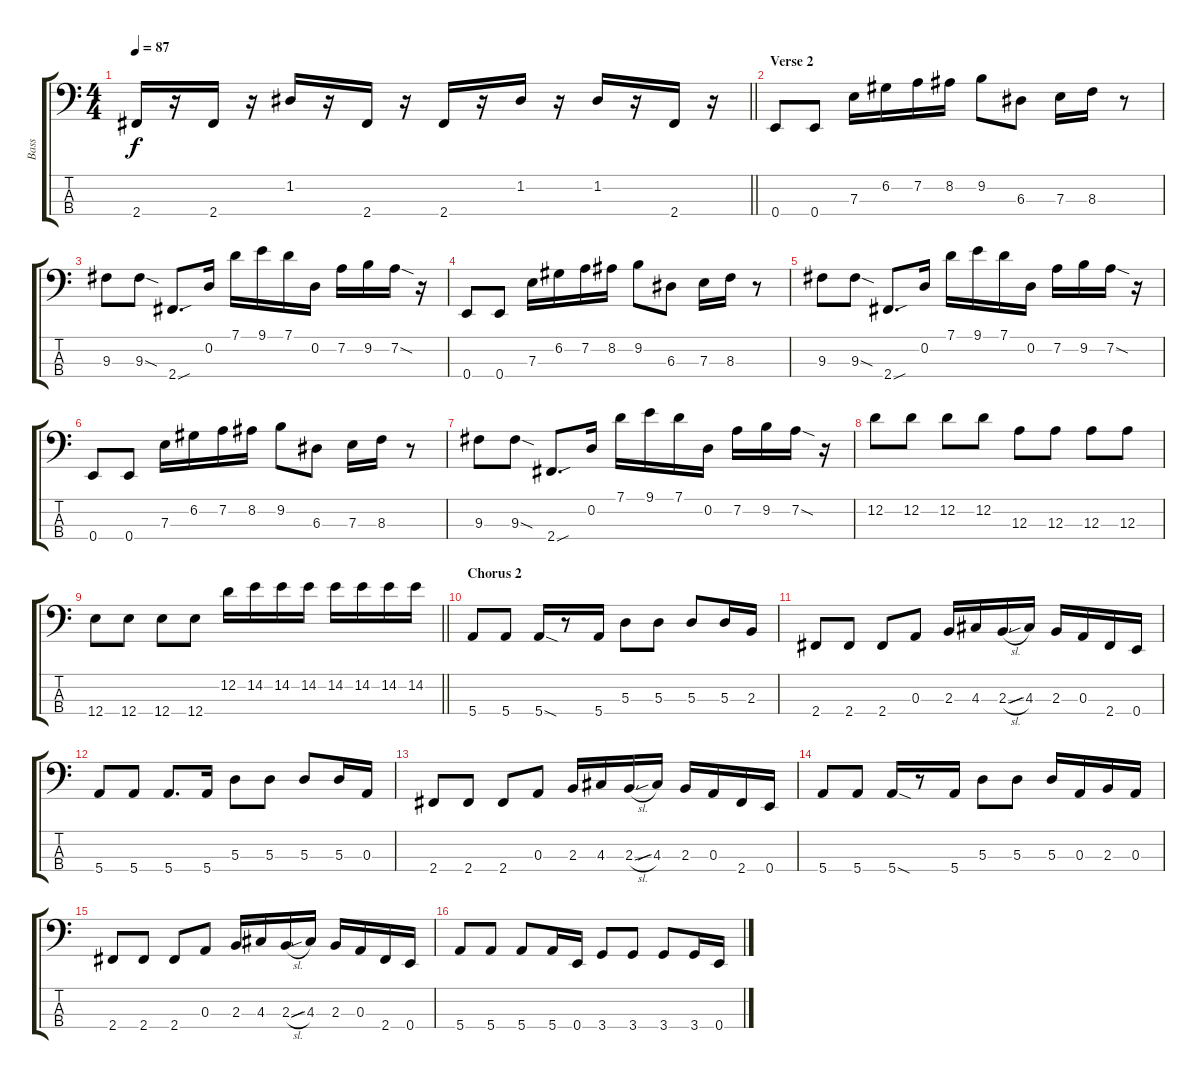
\track ("Bass" "Bass") {instrument electricbassfinger}
\staff {score tabs}
\tuning (G2 D2 A1 E1) {hide}
\ts (4 4)
\tempo 87
\clef f4
\barLineRight lightlight
\ks c
2.4.16{dy f} r.16 2.4.16 r.16 1.2.16 r.16 2.4.16 r.16 2.4.16 r.16 1.2.16 r.16 1.2.16 r.16 2.4.16 r.16 |
\section ("" "Verse 2")
0.4.8 0.4.8 7.3.16 6.2.16 7.2.16 8.2.16 9.2.8 6.3.8 7.3.16 8.3.16 r.8 |
9.3.8 9.3{sod}.8 2.4{sou}.8{d} 0.2.16 7.1.16 9.1.16 7.1.16 0.2.16 7.2.16 9.2.16 7.2{sod}.16 r.16 |
0.4.8 0.4.8 7.3.16 6.2.16 7.2.16 8.2.16 9.2.8 6.3.8 7.3.16 8.3.16 r.8 |
9.3.8 9.3{sod}.8 2.4{sou}.8{d} 0.2.16 7.1.16 9.1.16 7.1.16 0.2.16 7.2.16 9.2.16 7.2{sod}.16 r.16 |
0.4.8 0.4.8 7.3.16 6.2.16 7.2.16 8.2.16 9.2.8 6.3.8 7.3.16 8.3.16 r.8 |
9.3.8 9.3{sod}.8 2.4{sou}.8{d} 0.2.16 7.1.16 9.1.16 7.1.16 0.2.16 7.2.16 9.2.16 7.2{sod}.16 r.16 |
12.2.8 12.2.8 12.2.8 12.2.8 12.3.8 12.3.8 12.3.8 12.3.8 |
\barLineRight lightlight
12.4.8 12.4.8 12.4.8 12.4.8 12.2.16 14.2.16 14.2.16 14.2.16 14.2.16 14.2.16 14.2.16 14.2.16 |
\section ("" "Chorus 2")
5.4.8 5.4.8 5.4{sod}.16 r.8 5.4.16 5.3.8 5.3.8 5.3.8 5.3.16 2.3.16 |
2.4.8 2.4.8 2.4.8 0.3.8 2.3.16 4.3.16 2.3{sl}.16 4.3{sib}.16 2.3.16 0.3.16 2.4.16 0.4.16 |
5.4.8 5.4.8 5.4.8{d} 5.4.16 5.3.8 5.3.8 5.3.8 5.3.16 0.3.16 |
2.4.8 2.4.8 2.4.8 0.3.8 2.3.16 4.3.16 2.3{sl}.16 4.3{sib}.16 2.3.16 0.3.16 2.4.16 0.4.16 |
5.4.8 5.4.8 5.4{sod}.16 r.8 5.4.16 5.3.8 5.3.8 5.3.16 0.3.16 2.3.16 0.3.16 |
2.4.8 2.4.8 2.4.8 0.3.8 2.3.16 4.3.16 2.3{sl}.16 4.3{sib}.16 2.3.16 0.3.16 2.4.16 0.4.16 |
5.4.8 5.4.8 5.4.8 5.4.16 0.4.16 3.4.8 3.4.8 3.4.8 3.4.16 0.4.16
